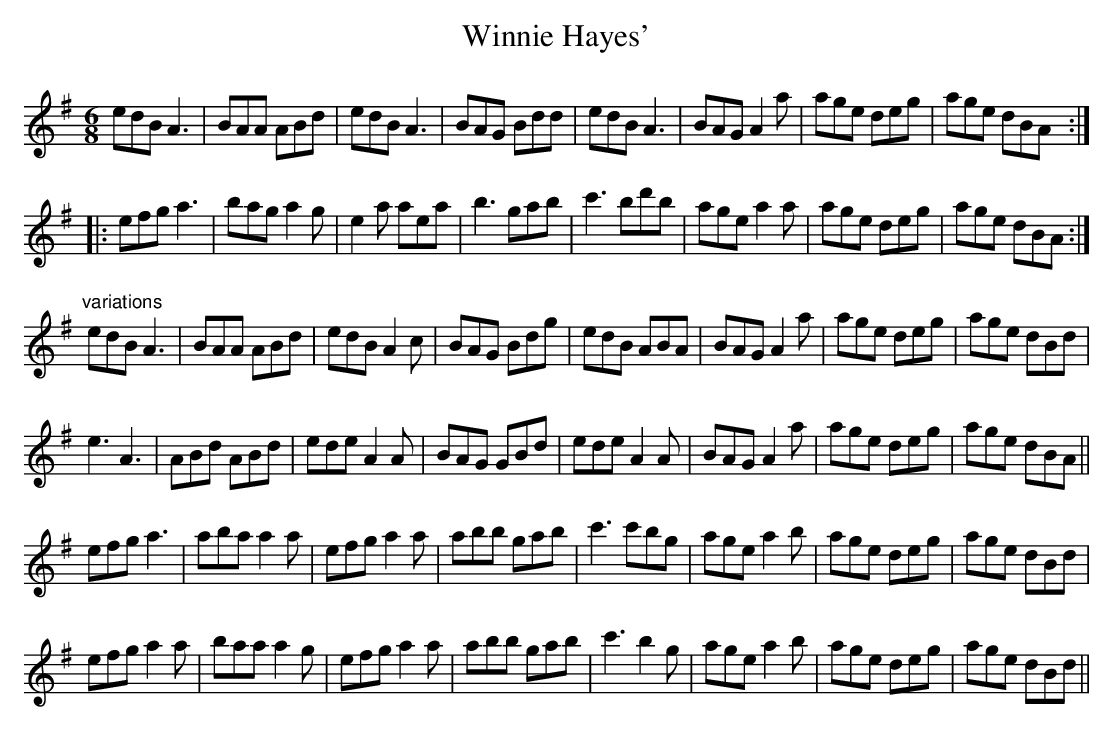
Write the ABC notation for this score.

X:1
T:Winnie Hayes'
M:6/8
K:Ador
edB A3|BAA ABd|edB A3|BAG Bdd|edB A3|BAG A2a|age deg|age dBA:|
|:efg a3|bag a2g|e2a aea|b3 gab|c'3 bd'b|age a2a|age deg|age dBA:|
"variations"
edB A3|BAA ABd|edB A2c|BAG Bdg|edB ABA|BAG A2a|age deg|age dBd|
e3 A3|ABd ABd|ede A2A|BAG GBd|ede A2A|BAG A2a|age deg|age dBA||
efg a3|aba a2a|efg a2a|abb gab|c'3 c'bg|age a2b|age deg|age dBd|
efg a2a|baa a2g|efg a2a|abb gab|c'3 b2g|age a2b|age deg|age dBd||
